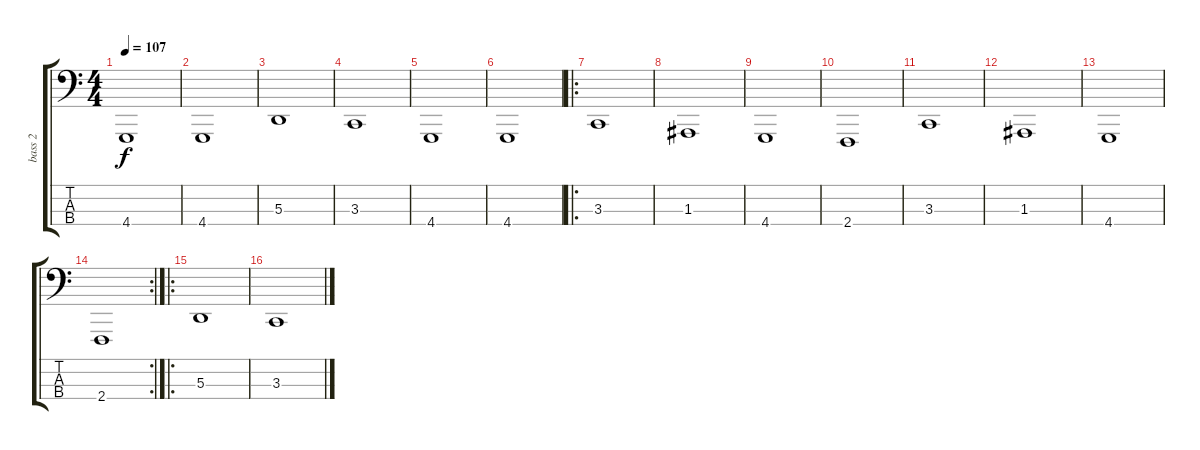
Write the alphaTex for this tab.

\track ("bass 2" "bass 2") {instrument stringensemble2}
\staff {score tabs}
\tuning (G2 D2 A1 Eb1) {hide}
\ts (4 4)
\tempo 107
\clef f4
\ks c
4.4.1{dy f} |
4.4.1 |
5.3.1 |
3.3.1 |
4.4.1 |
4.4.1 |
\ro
3.3.1 |
1.3.1 |
4.4.1 |
2.4.1 |
3.3.1 |
1.3.1 |
4.4.1 |
\rc 2
2.4.1 |
\ro
5.3.1 |
3.3.1
